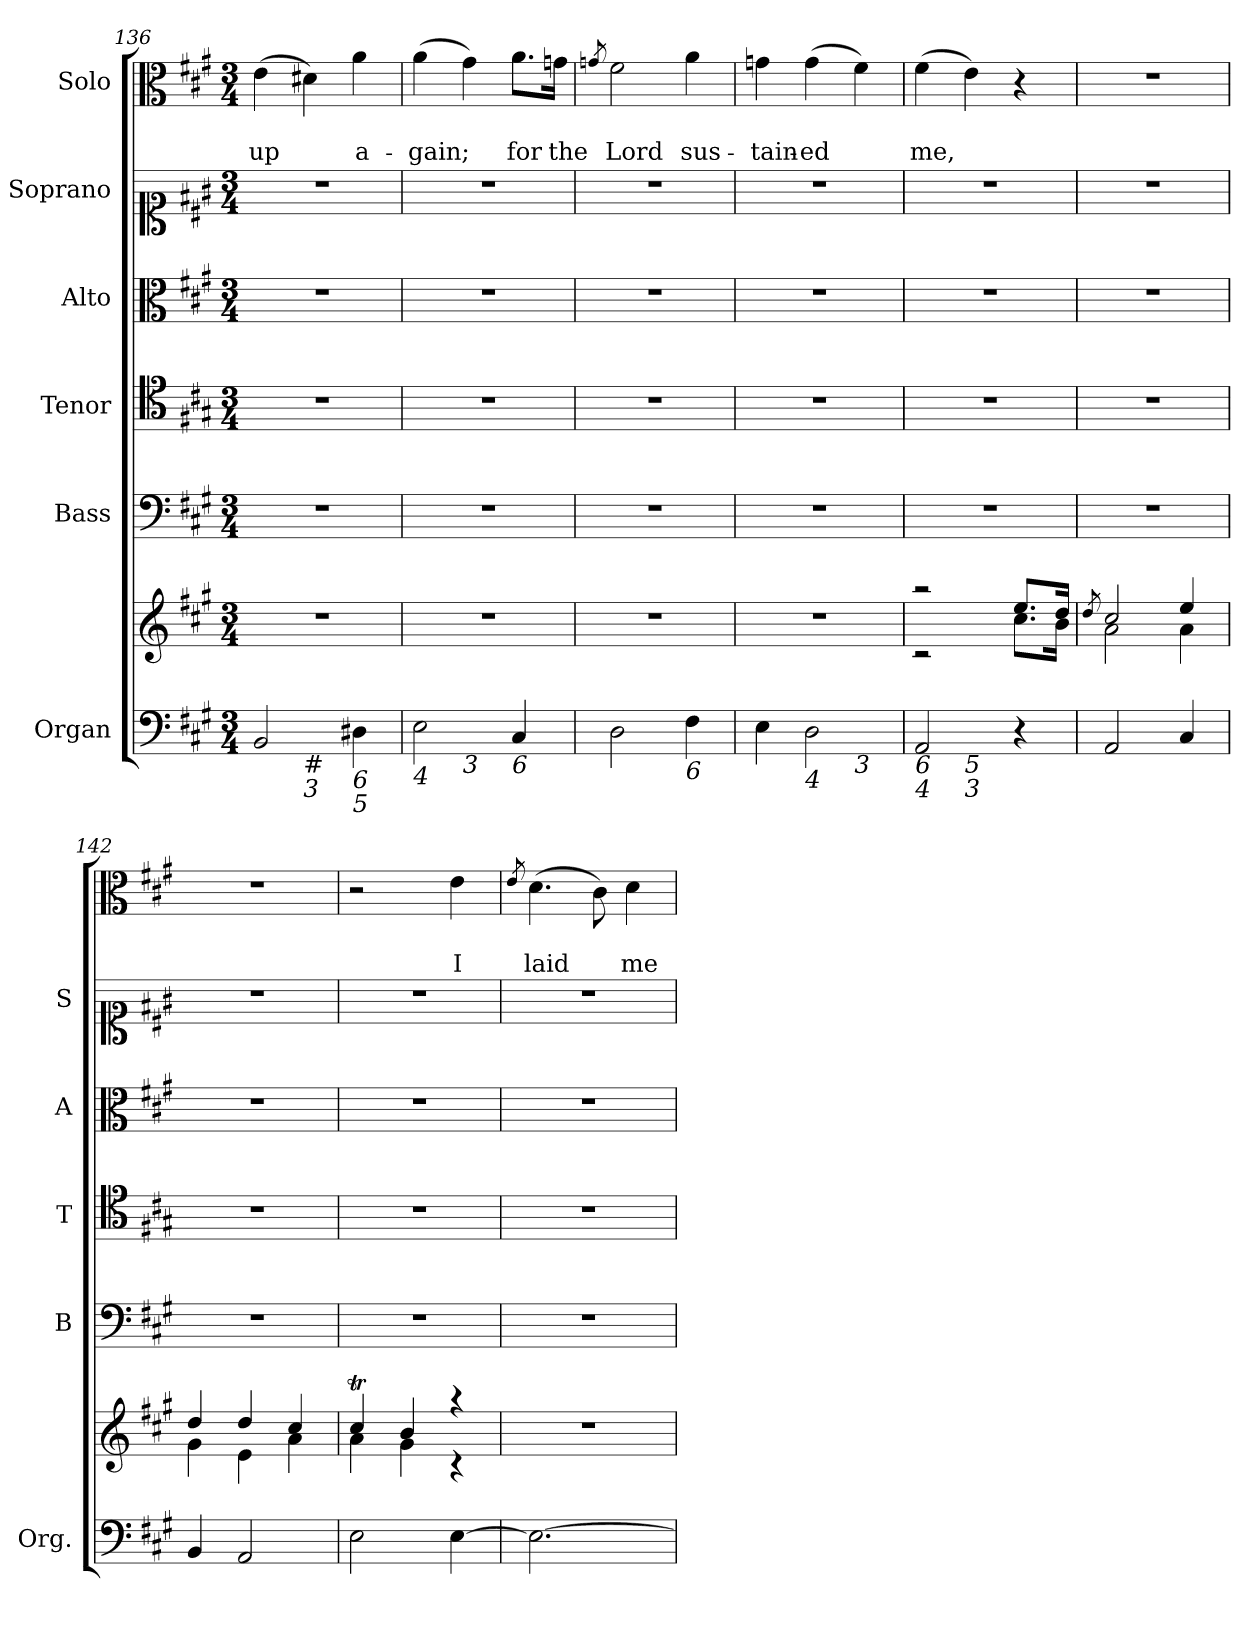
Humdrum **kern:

**kern	**kern	**kern	**kern	**kern	**kern	**kern	**text	**text
*part6	*part6	*part5	*part4	*part3	*part2	*part1	*part1	*part1
*staff7	*staff6	*staff5	*staff4	*staff3	*staff2	*staff1	*staff1	*staff1
*I"Organ	*	*I"Bass	*I"Tenor	*I"Alto	*I"Soprano	*I"Solo	*	*
*I'Org.	*	*I'B	*I'T	*I'A	*I'S	*	*	*
!!LO:PB:g=z
*clefF4	*clefG2	*clefF4	*clefC4	*clefC3	*clefC1	*clefC3	*	*
*k[f#c#g#]	*k[f#c#g#]	*k[f#c#g#]	*k[f#c#g#]	*k[f#c#g#]	*k[f#c#g#]	*k[f#c#g#]	*	*
*f#:	*f#:	*f#:	*f#:	*f#:	*f#:	*f#:	*	*
*M3/4	*M3/4	*M3/4	*M3/4	*M3/4	*M3/4	*M3/4	*	*
=136	=136	=136	=136	=136	=136	=136	=136	=136
!LO:TX:b:i:t=4	!	!	!	!	!	!	!	!
!	!	!	!	!	!	!	!	!LO:LY:b
*^	*	*	*	*	*	*	*	*
2BB/	4ryy	2.r	2.r	2.r	2.r	2.r	(>4e\	.	up
!	!LO:TX:b:t=#	!	!	!	!	!	!	!	!
!	!LO:TX:b:i:t=3	!	!	!	!	!	!	!	!
.	2ryy	.	.	.	.	.	4d#X\)	.	.
!LO:TX:b:i:t=6	!	!	!	!	!	!	!	!	!
!LO:TX:b:i:t=5	!	!	!	!	!	!	!	!	!
!	!	!	!	!	!	!	!	!	!LO:LY:b
4D#X\	.	.	.	.	.	.	4a\	.	a-
=137	=137	=137	=137	=137	=137	=137	=137	=137	=137
!LO:TX:b:i:t=4	!	!	!	!	!	!	!	!	!
!	!	!	!	!	!	!	!	!	!LO:LY:b
2E\	4ryy	2.r	2.r	2.r	2.r	2.r	(>4a\	.	-gain;
!	!LO:TX:b:i:t=3	!	!	!	!	!	!	!	!
.	2ryy	.	.	.	.	.	4g#\)	.	.
!LO:TX:b:i:t=6	!	!	!	!	!	!	!	!	!
!	!	!	!	!	!	!	!	!	!LO:LY:b
4C#/	.	.	.	.	.	.	8.a\L	.	for
!	!	!	!	!	!	!	!	!	!LO:LY:b
.	.	.	.	.	.	.	16gn\Jk	.	the
*v	*v	*	*	*	*	*	*	*	*
=138	=138	=138	=138	=138	=138	=138	=138	=138
.	.	.	.	.	.	8qgn/	.	.
!	!	!	!	!	!	!	!	!LO:LY:b
2D\	2.r	2.r	2.r	2.r	2.r	2f#\	.	Lord
!LO:TX:b:i:t=6	!	!	!	!	!	!	!	!
!	!	!	!	!	!	!	!	!LO:LY:b
4F#\	.	.	.	.	.	4a\	.	sus-
=139	=139	=139	=139	=139	=139	=139	=139	=139
!LO:TX:b:i:t=6	!	!	!	!	!	!	!	!
!	!	!	!	!	!	!	!	!LO:LY:b
*^	*	*	*	*	*	*	*	*
4E\	2ryy	2.r	2.r	2.r	2.r	2.r	4gn\	.	-tain-
!LO:TX:b:i:t=4	!	!	!	!	!	!	!	!	!
!	!	!	!	!	!	!	!	!	!LO:LY:b
2D\	.	.	.	.	.	.	(>4g\	.	-ed
!	!LO:TX:b:i:t=3	!	!	!	!	!	!	!	!
.	4ryy	.	.	.	.	.	4f#\)	.	.
=140	=140	=140	=140	=140	=140	=140	=140	=140	=140
*	*	*^	*	*	*	*	*	*	*
!LO:TX:b:i:t=6	!	!	!	!	!	!	!	!	!	!
!LO:TX:b:i:t=4	!	!	!	!	!	!	!	!	!	!
!	!	!	!	!	!	!	!	!	!	!LO:LY:b
2AA/	4ryy	2raa	2rc	2.r	2.r	2.r	2.r	(>4f#\	.	me,
!	!LO:TX:b:i:t=5	!	!	!	!	!	!	!	!	!
!	!LO:TX:b:i:t=3	!	!	!	!	!	!	!	!	!
.	2ryy	.	.	.	.	.	.	4e\)	.	.
4r	.	8.ee/L	8.cc#\L	.	.	.	.	4r	.	.
.	.	16dd/Jk	16b\Jk	.	.	.	.	.	.	.
*v	*v	*	*	*	*	*	*	*	*	*
=141	=141	=141	=141	=141	=141	=141	=141	=141	=141
.	8qdd/	.	.	.	.	.	.	.	.
2AA/	2cc#/	2a\	2.r	2.r	2.r	2.r	2.r	.	.
4C#/	4ee/	4a\	.	.	.	.	.	.	.
=142	=142	=142	=142	=142	=142	=142	=142	=142	=142
4BB/	4dd/	4g#\	2.r	2.r	2.r	2.r	2.r	.	.
2AA/	4dd/	4e\	.	.	.	.	.	.	.
.	4cc#/	4a\	.	.	.	.	.	.	.
=143	=143	=143	=143	=143	=143	=143	=143	=143	=143
2E\	4cc#t/	4a\	2.r	2.r	2.r	2.r	2r	.	.
.	4b/	4g#\	.	.	.	.	.	.	.
!	!	!	!	!	!	!	!	!	!LO:LY:b
[4E\	4raa	4rc	.	.	.	.	4e\	.	I
*	*v	*v	*	*	*	*	*	*	*
!!LO:LB:g=z
=144	=144	=144	=144	=144	=144	=144	=144	=144
.	.	.	.	.	.	8qe/	.	.
!	!	!	!	!	!	!	!	!LO:LY:b
2.E\_	2.r	2.r	2.r	2.r	2.r	(>4.d\	.	laid
.	.	.	.	.	.	8c#\)	.	.
!	!	!	!	!	!	!	!	!LO:LY:b
.	.	.	.	.	.	4d\	.	me
=	=	=	=	=	=	=	=	=
*-	*-	*-	*-	*-	*-	*-	*-	*-
